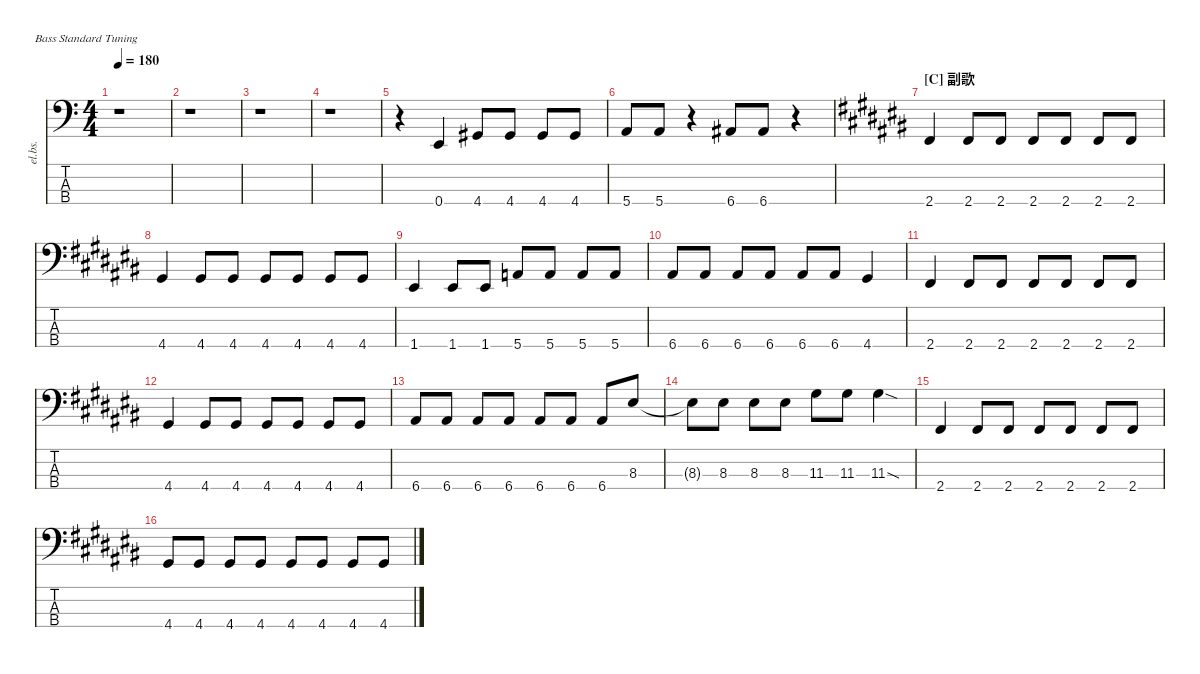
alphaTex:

\defaultSystemsLayout 4
\hideDynamics
\bracketExtendMode nobrackets
\otherSystemsTrackNameOrientation horizontal
\track ("Bass" "el.bs.") {instrument electricbassfinger}
\staff {score tabs}
\tuning (G2 D2 A1 E1)
\ts (4 4)
\tempo 180
\clef f4
\ks c
r.1{dy mf} |
r.1 |
r.1 |
r.1 |
r.4 0.4.4 4.4.8 4.4.8 4.4.8 4.4.8 |
5.4.8 5.4.8 r.4 6.4.8 6.4.8 r.4 |
\section ("C" "副歌")
\ks c#
2.4.4 2.4.8 2.4.8 2.4.8 2.4.8 2.4.8 2.4.8 |
4.4.4 4.4.8 4.4.8 4.4.8 4.4.8 4.4.8 4.4.8 |
1.4.4 1.4.8 1.4.8 5.4.8 5.4.8 5.4.8 5.4.8 |
6.4.8 6.4.8 6.4.8 6.4.8 6.4.8 6.4.8 4.4.4 |
2.4.4 2.4.8 2.4.8 2.4.8 2.4.8 2.4.8 2.4.8 |
4.4.4 4.4.8 4.4.8 4.4.8 4.4.8 4.4.8 4.4.8 |
6.4.8 6.4.8 6.4.8 6.4.8 6.4.8 6.4.8 6.4.8 8.3.8 |
8.3{t}.8 8.3.8 8.3.8 8.3.8 11.3.8 11.3.8 11.3{sod}.4 |
2.4.4 2.4.8 2.4.8 2.4.8 2.4.8 2.4.8 2.4.8 |
4.4.8 4.4.8 4.4.8 4.4.8 4.4.8 4.4.8 4.4.8 4.4.8
